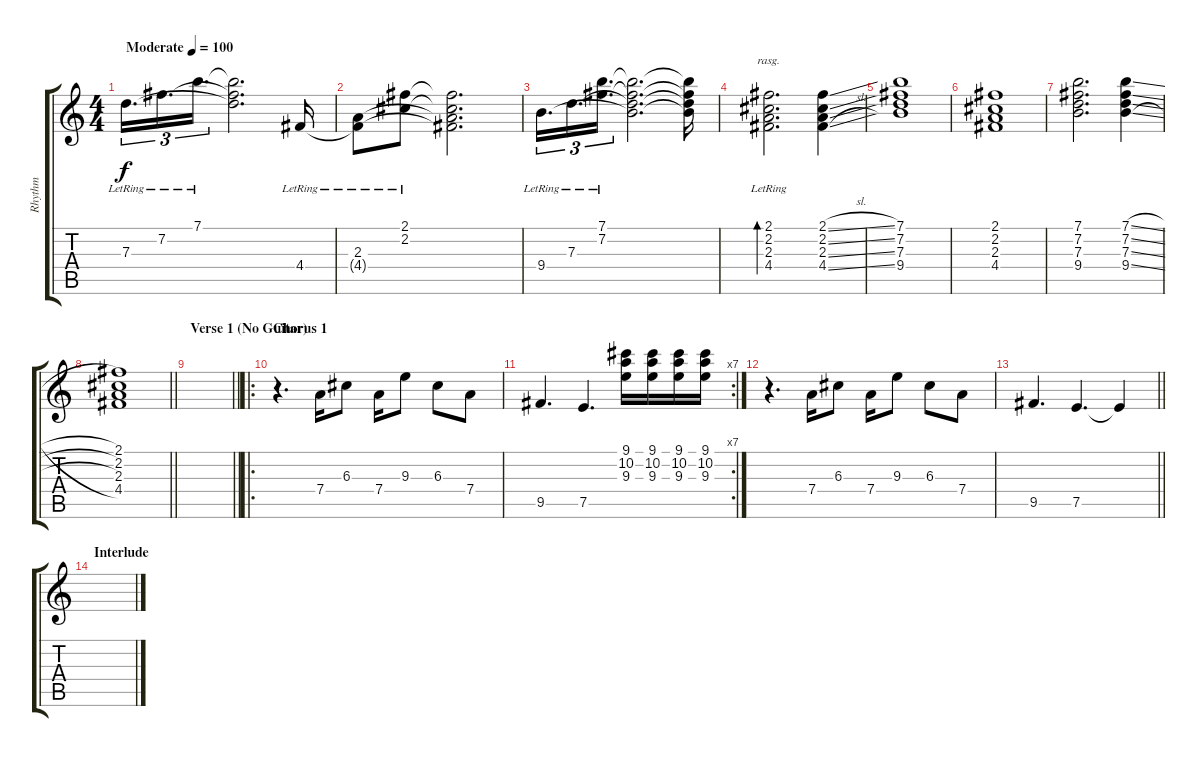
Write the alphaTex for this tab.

\track ("Rhythm" "Rhythm") {instrument electricguitarjazz}
\staff {score tabs}
\tuning (E4 B3 G3 D3 A2 E2) {hide}
\ts (4 4)
\tempo (100 "Moderate")
\clef g2
\ks c
7.3{lr}.16{d tu (3 2) dy f instrument electricguitarjazz} 7.2{lr}.16{d tu (3 2)} 7.1{lr}.16{d tu (3 2)} (7.1{t} 7.2{t} 7.3{t}).2{d} 4.4{lr}.16 |
(2.3{lr} 4.4{t}).8 (2.1{lr} 2.2{lr}).8 (2.1{t} 2.2{t} 2.3{t} 4.4{t}).2{d} |
9.4{lr}.16{d tu (3 2)} 7.3{lr}.16{d tu (3 2)} (7.1{lr} 7.2{lr}).16{d tu (3 2)} (7.1{t} 7.2{t} 7.3{t} 9.4{t}).2{d} (7.1{t} 7.2{t} 7.3{t} 9.4{t}).16 |
(2.1 2.2 2.3{lr} 4.4).2{d bd 240 rasg ii} (2.1{sl} 2.2{sl} 2.3{sl} 4.4{sl}).4 |
(7.1 7.2 7.3 9.4).1 |
(2.1 2.2 2.3 4.4).1 |
(7.1 7.2 7.3 9.4).2{d} (7.1{sl} 7.2{sl} 7.3{sl} 9.4{sl}).4 |
\barLineRight lightlight
(2.1 2.2 2.3 4.4).1 |
\section ("" "Verse 1 (No Guitar)")
\barLineRight lightlight
|
\ro
\section ("" "Chorus 1")
r.4{d} 7.4.16 6.3.8 7.4.16 9.3.8 6.3.8 7.4.8 |
\rc 7
9.5.4{d} 7.5.4{d} (9.1 10.2 9.3).16 (9.1 10.2 9.3).16 (9.1 10.2 9.3).16 (9.1 10.2 9.3).16 |
r.4{d} 7.4.16 6.3.8 7.4.16 9.3.8 6.3.8 7.4.8 |
\barLineRight lightlight
9.5.4{d} 7.5.4{d} 7.5{t}.4 |
\section ("" "Interlude")
